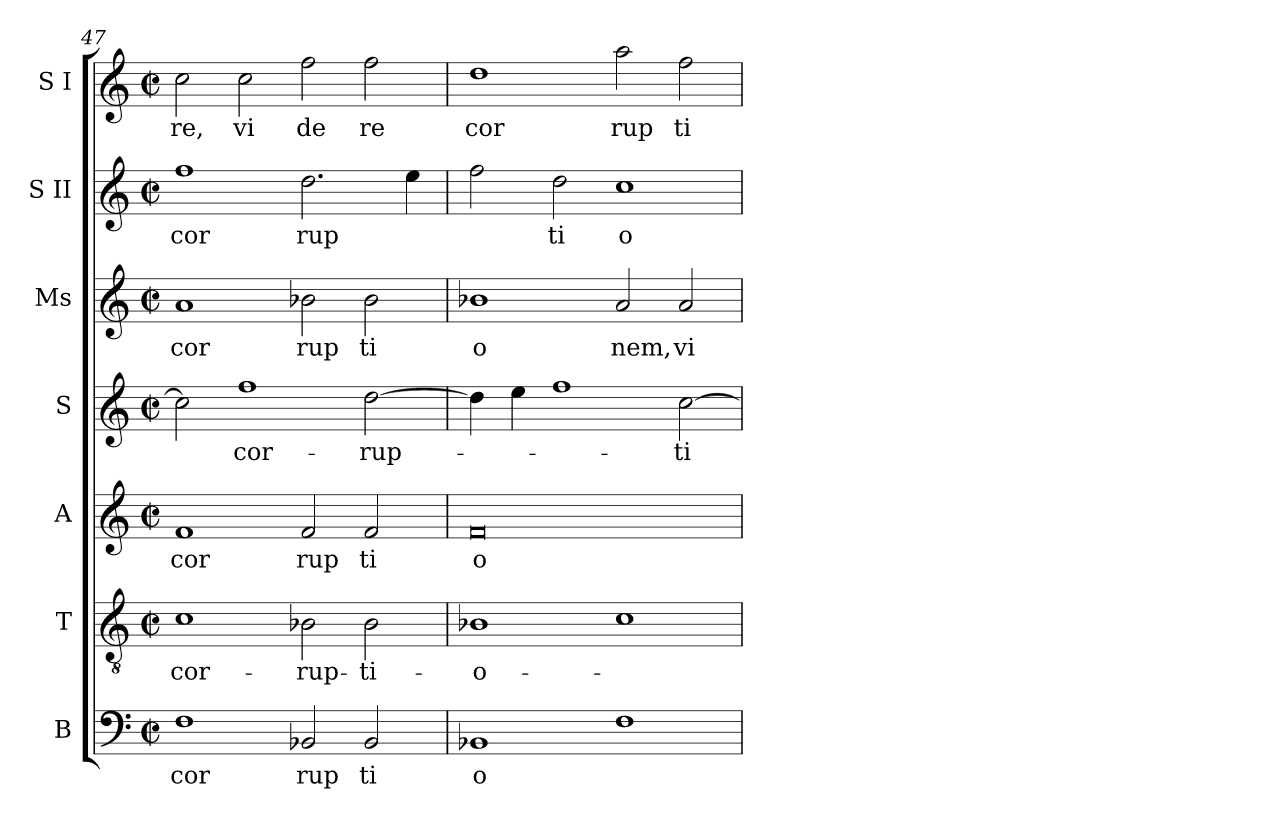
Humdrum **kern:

**kern	**text	**kern	**text	**kern	**text	**kern	**text	**kern	**text	**kern	**text	**kern	**text
*part7	*part7	*part6	*part6	*part5	*part5	*part4	*part4	*part3	*part3	*part2	*part2	*part1	*part1
*staff7	*staff7	*staff6	*staff6	*staff5	*staff5	*staff4	*staff4	*staff3	*staff3	*staff2	*staff2	*staff1	*staff1
*I"B	*	*I"T	*	*I"A	*	*I"S	*	*I"Ms	*	*I"S II	*	*I"S I	*
*clefF4	*	*clefGv2	*	*clefG2	*	*clefG2	*	*clefG2	*	*clefG2	*	*clefG2	*
*M2/2	*	*M2/2	*	*M2/2	*	*M2/2	*	*M2/2	*	*M2/2	*	*M2/2	*
*met(c|)	*	*met(c|)	*	*met(c|)	*	*met(c|)	*	*met(c|)	*	*met(c|)	*	*met(c|)	*
=47	=47	=47	=47	=47	=47	=47	=47	=47	=47	=47	=47	=47	=47
!	!LO:LY:b:cj	!	!LO:LY:b:cj	!	!LO:LY:b:cj	!	!	!	!LO:LY:b:cj	!	!LO:LY:b:cj	!	!LO:LY:b:cj
1F	cor	1c	cor-	1f	cor	2cc\]	.	1a	cor	1ff	cor	2cc\	re,
!	!	!	!	!	!	!	!LO:LY:b:cj	!	!	!	!	!	!LO:LY:b:cj
.	.	.	.	.	.	1ff	cor-	.	.	.	.	2cc\	vi
!	!LO:LY:b:cj	!	!LO:LY:b:cj	!	!LO:LY:b:cj	!	!	!	!LO:LY:b:cj	!	!LO:LY:b	!	!LO:LY:b:cj
2BB-X/	rup	2B-X\	-rup-	2f/	rup	.	.	2b-X\	rup	2.dd\	rup	2ff\	de
!	!LO:LY:b:cj	!	!LO:LY:b:cj	!	!LO:LY:b:cj	!	!LO:LY:b	!	!LO:LY:b:cj	!	!	!	!LO:LY:b:cj
2BB-/	ti	2B-\	-ti-	2f/	ti	[>2dd\	-rup-	2b-\	ti	.	.	2ff\	re
.	.	.	.	.	.	.	.	.	.	4ee\	.	.	.
=48	=48	=48	=48	=48	=48	=48	=48	=48	=48	=48	=48	=48	=48
!	!LO:LY:b:rj	!	!LO:LY:b:rj	!	!LO:LY:b:cj	!	!	!	!LO:LY:b:cj	!	!	!	!LO:LY:b:cj
1BB-X	o	1B-X	-o-	0f	o	4dd\]	.	1b-X	o	2ff\	.	1dd	cor
.	.	.	.	.	.	4ee\	.	.	.	.	.	.	.
!	!	!	!	!	!	!	!	!	!	!	!LO:LY:b:cj	!	!
.	.	.	.	.	.	1ff	.	.	.	2dd\	ti	.	.
!	!	!	!	!	!	!	!	!	!LO:LY:b:cj	!	!LO:LY:b:cj	!	!LO:LY:b:cj
1F	.	1c	.	.	.	.	.	2a/	nem,	1cc	o	2aa\	rup
!	!	!	!	!	!	!	!LO:LY:b:cj	!	!LO:LY:b:cj	!	!	!	!LO:LY:b:cj
.	.	.	.	.	.	[>2cc\	-ti-	2a/	vi	.	.	2ff\	ti
=	=	=	=	=	=	=	=	=	=	=	=	=	=
*-	*-	*-	*-	*-	*-	*-	*-	*-	*-	*-	*-	*-	*-
